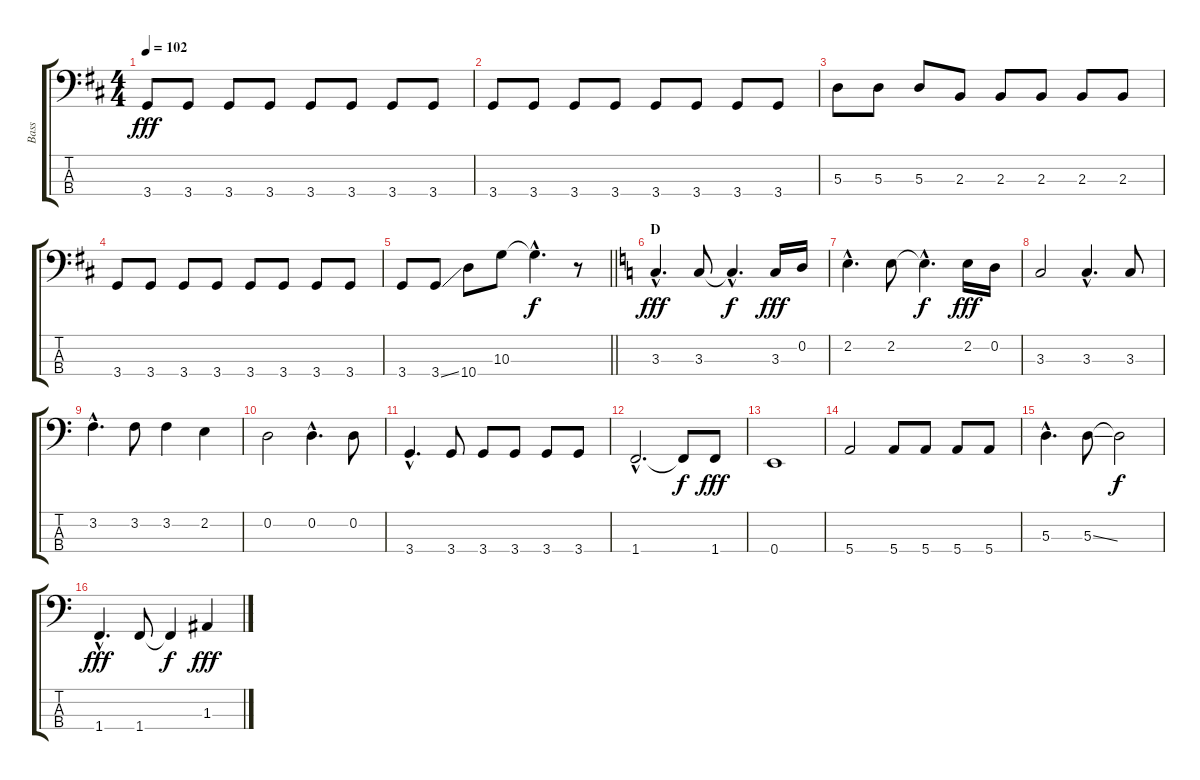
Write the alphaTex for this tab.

\track ("Bass" "Bass") {instrument electricbassfinger}
\staff {score tabs}
\tuning (G2 D2 A1 E1) {hide}
\ts (4 4)
\tempo 102
\clef f4
\ks d
3.4.8{dy fff} 3.4.8 3.4.8 3.4.8 3.4.8 3.4.8 3.4.8 3.4.8 |
3.4.8 3.4.8 3.4.8 3.4.8 3.4.8 3.4.8 3.4.8 3.4.8 |
5.3.8 5.3.8 5.3.8 2.3.8 2.3.8 2.3.8 2.3.8 2.3.8 |
3.4.8 3.4.8 3.4.8 3.4.8 3.4.8 3.4.8 3.4.8 3.4.8 |
\barLineRight lightlight
3.4.8 3.4{ss}.8 10.4.8 10.3.8 10.3{hac t}.4{d dy f} r.8 |
\section ("" "D")
\ks c
3.3{hac}.4{d dy fff} 3.3.8 3.3{hac t}.4{d dy f} 3.3.16{dy fff} 0.2.16 |
2.2{hac}.4{d} 2.2.8 2.2{hac t}.4{d dy f} 2.2.16{dy fff} 0.2.16 |
3.3.2 3.3{hac}.4{d} 3.3.8 |
3.2{hac}.4{d} 3.2.8 3.2.4 2.2.4 |
0.2.2 0.2{hac}.4{d} 0.2.8 |
3.4{hac}.4{d} 3.4.8 3.4.8 3.4.8 3.4.8 3.4.8 |
1.4{hac}.2{d} 1.4{t}.8{dy f} 1.4.8{dy fff} |
0.4.1 |
5.4.2 5.4.8 5.4.8 5.4.8 5.4.8 |
5.3{hac}.4{d} 5.3{ss}.8 5.3{t}.2{dy f} |
1.4{hac}.4{d dy fff} 1.4.8 1.4{t}.4{dy f} 1.3.4{dy fff}
